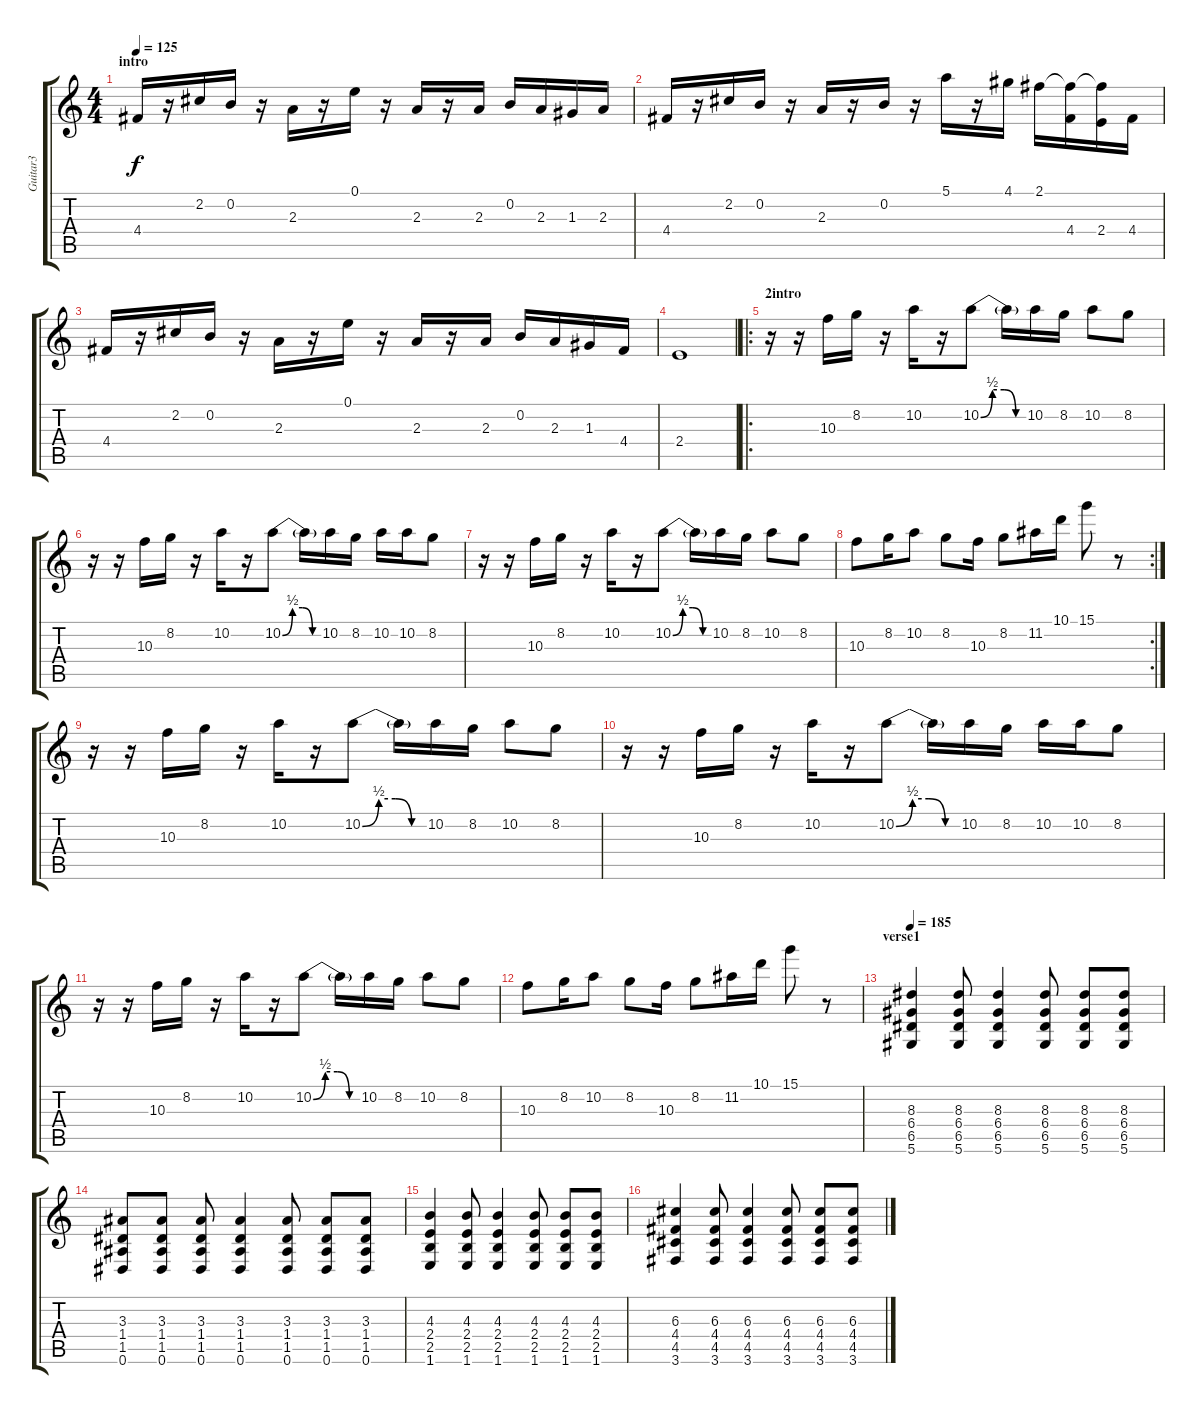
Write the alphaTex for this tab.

\track ("Guitar3" "Guitar3") {instrument distortionguitar}
\staff {score tabs}
\tuning (E4 B3 G3 D3 A2 Eb2) {hide}
\ts (4 4)
\section ("" "intro")
\tempo 125
\clef g2
\ks c
4.4.16{dy f instrument distortionguitar} r.16 2.2.16 0.2.16 r.16 2.3.16 r.16 0.1.16 r.16 2.3.16 r.16 2.3.16 0.2.16 2.3.16 1.3.16 2.3.16 |
4.4.16 r.16 2.2.16 0.2.16 r.16 2.3.16 r.16 0.2.16 r.16 5.1.16 r.16 4.1.16 2.1.16 (2.1{t} 4.4).16 (2.1{t} 2.4).16 4.4.16 |
4.4.16 r.16 2.2.16 0.2.16 r.16 2.3.16 r.16 0.1.16 r.16 2.3.16 r.16 2.3.16 0.2.16 2.3.16 1.3.16 4.4.16 |
2.4.1 |
\ro
\section ("" "2intro")
r.16 r.16 10.3.16 8.2.16 r.16 10.2.16 r.16 10.2{be (custom 0 0 15 2 30 2 45 0 60 0)}.8 10.2{t}.16 10.2.16 8.2.16 10.2.8 8.2.8 |
r.16 r.16 10.3.16 8.2.16 r.16 10.2.16 r.16 10.2{be (custom 0 0 15 2 30 2 45 0 60 0)}.8 10.2{t}.16 10.2.16 8.2.16 10.2.16 10.2.16 8.2.8 |
r.16 r.16 10.3.16 8.2.16 r.16 10.2.16 r.16 10.2{be (custom 0 0 15 2 30 2 45 0 60 0)}.8 10.2{t}.16 10.2.16 8.2.16 10.2.8 8.2.8 |
\rc 2
10.3.8 8.2.16 10.2.8 8.2.8 10.3.16 8.2.8 11.2.16 10.1.16 15.1.8 r.8 |
r.16 r.16 10.3.16 8.2.16 r.16 10.2.16 r.16 10.2{be (custom 0 0 15 2 30 2 45 0 60 0)}.8 10.2{t}.16 10.2.16 8.2.16 10.2.8 8.2.8 |
r.16 r.16 10.3.16 8.2.16 r.16 10.2.16 r.16 10.2{be (custom 0 0 15 2 30 2 45 0 60 0)}.8 10.2{t}.16 10.2.16 8.2.16 10.2.16 10.2.16 8.2.8 |
r.16 r.16 10.3.16 8.2.16 r.16 10.2.16 r.16 10.2{be (custom 0 0 15 2 30 2 45 0 60 0)}.8 10.2{t}.16 10.2.16 8.2.16 10.2.8 8.2.8 |
10.3.8 8.2.16 10.2.8 8.2.8 10.3.16 8.2.8 11.2.16 10.1.16 15.1.8 r.8 |
\section ("" "verse1")
\tempo 185
(8.3 6.4 6.5 5.6).4 (8.3 6.4 6.5 5.6).8 (8.3 6.4 6.5 5.6).4 (8.3 6.4 6.5 5.6).8 (8.3 6.4 6.5 5.6).8 (8.3 6.4 6.5 5.6).8 |
(3.3 1.4 1.5 0.6).8 (3.3 1.4 1.5 0.6).8 (3.3 1.4 1.5 0.6).8 (3.3 1.4 1.5 0.6).4 (3.3 1.4 1.5 0.6).8 (3.3 1.4 1.5 0.6).8 (3.3 1.4 1.5 0.6).8 |
(4.3 2.4 2.5 1.6).4 (4.3 2.4 2.5 1.6).8 (4.3 2.4 2.5 1.6).4 (4.3 2.4 2.5 1.6).8 (4.3 2.4 2.5 1.6).8 (4.3 2.4 2.5 1.6).8 |
(6.3 4.4 4.5 3.6).4 (6.3 4.4 4.5 3.6).8 (6.3 4.4 4.5 3.6).4 (6.3 4.4 4.5 3.6).8 (6.3 4.4 4.5 3.6).8 (6.3 4.4 4.5 3.6).8
